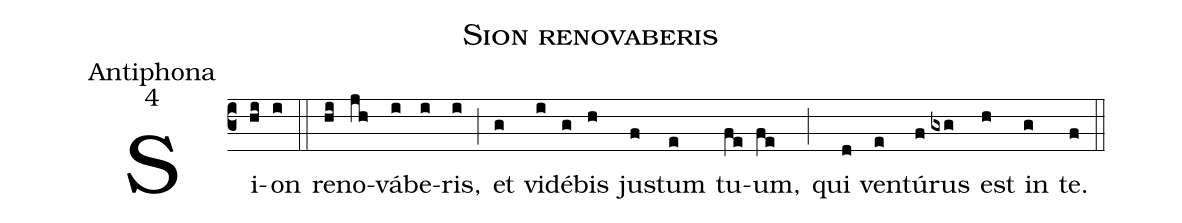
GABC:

name:Sion renovaberis;
office-part:Antiphona;
mode:4;
%%
(c3) Si(hi)on(i) (::) re(hi)no(jh)vá(i)be(i)ris,(i) (;) et(g) vi(i)dé(g)bis(h) ju(f)stum(e) tu(fe)um,(fe) (;) qui(d) ven(e)tú(f)rus(gxg) est(h) in(g) te.(f) (::)
